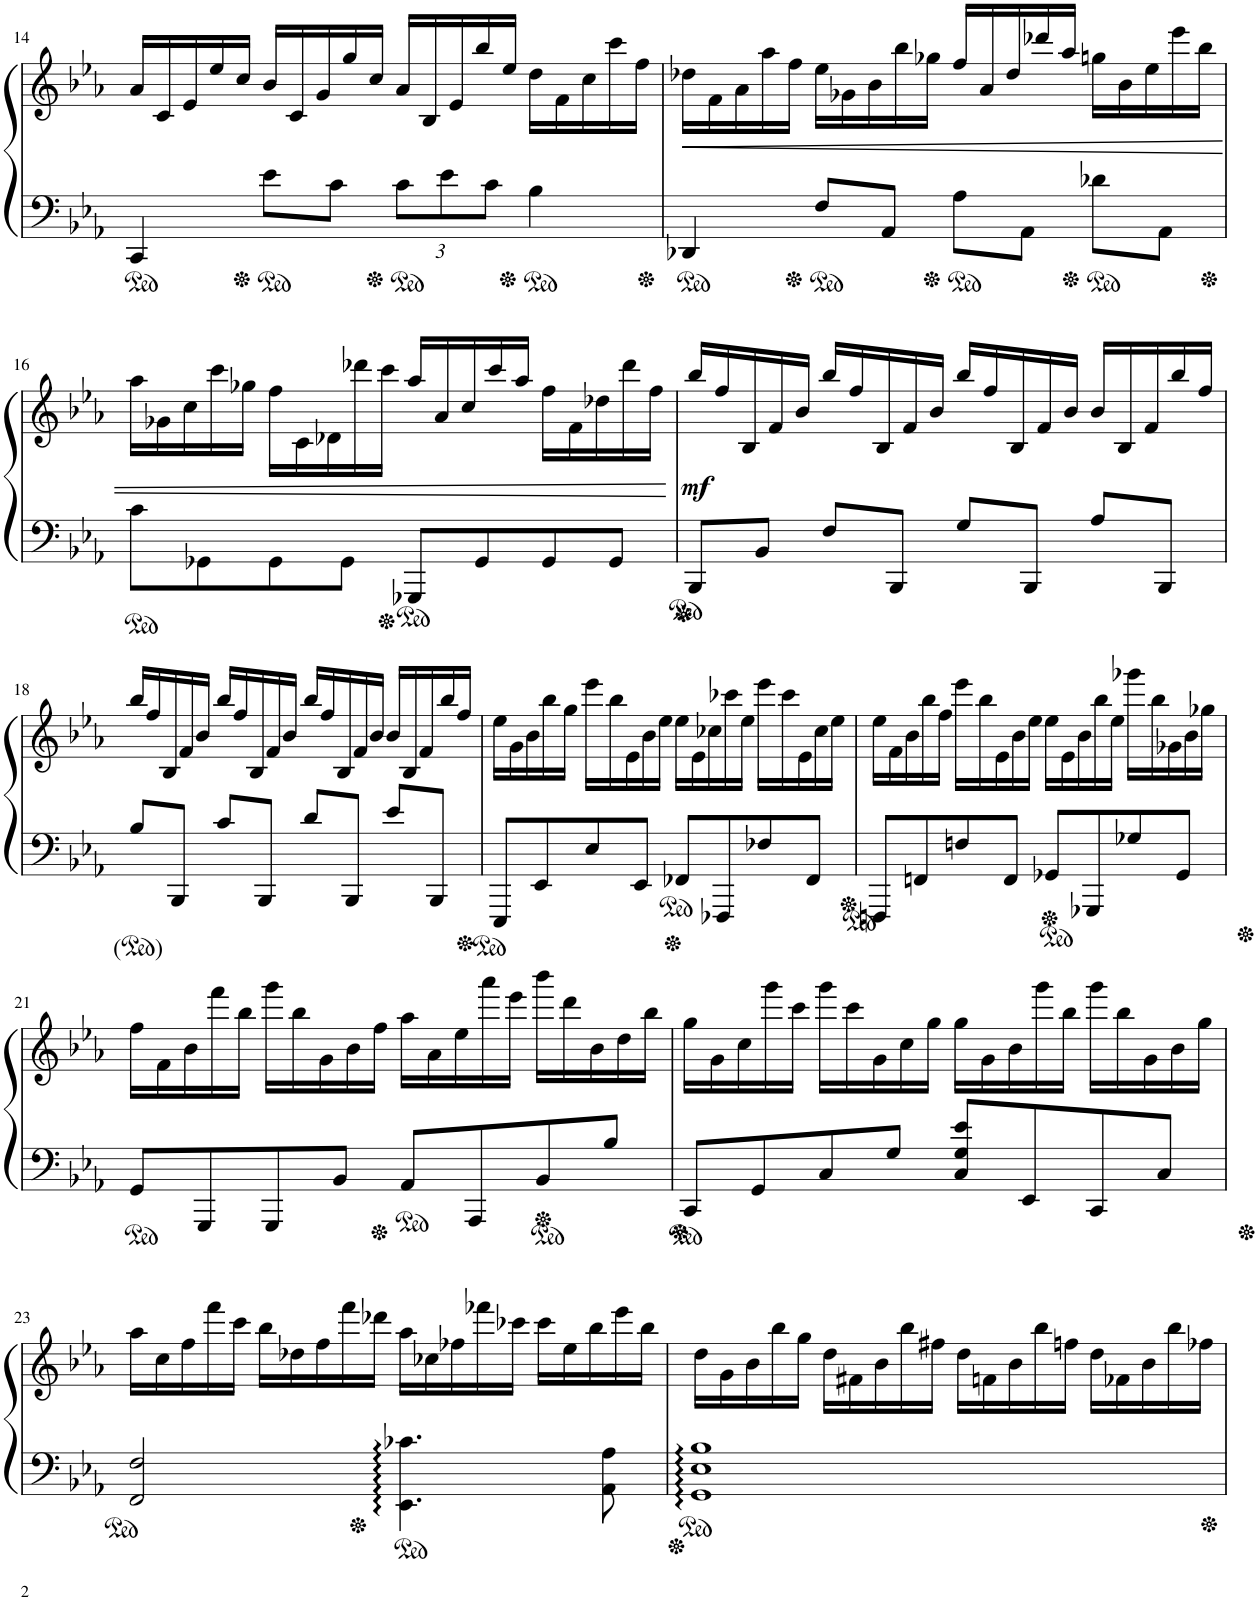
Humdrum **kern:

**kern	**kern	**dynam
*part1	*part1	*part1
*staff2	*staff1	*staff1/2
*I"Piano	*	*
*I'Pno.	*	*
!!LO:PB:g=z
*clefF4	*clefG2	*
*k[b-e-a-]	*k[b-e-a-]	*
*M4/4	*M4/4	*
*	*Xbrackettup	*
=14	=14	=14
4CC/	20a-/LL	.
.	20c/	.
.	20e-/	.
.	20ee-/	.
.	20cc/JJ	.
8e-\L	20b-/LL	.
.	20c/	.
.	20g/	.
8c\J	.	.
.	20gg/	.
.	20cc/JJ	.
*Xbrackettup	*	*
12c\L	20a-/LL	.
.	20B-/	.
12e-\	.	.
.	20e-/	.
.	20bb-/	.
12c\J	.	.
.	20ee-/JJ	.
4B-\	20dd\LL	.
.	20f\	.
.	20cc\	.
.	20ccc\	.
.	20ff\JJ	.
=15	=15	=15
!	!	!LO:HP:b
4DD-X/	20dd-X\LL	<
.	20f\	.
.	20a-\	.
.	20aa-\	.
.	20ff\JJ	.
8F/L	20ee-\LL	.
.	20g-X\	.
.	20b-\	.
8AA-/J	.	.
.	20bb-\	.
.	20gg-X\JJ	.
8A-\L	20ff/LL	.
.	20a-/	.
.	20dd-/	.
8AA-\J	.	.
.	20ddd-X/	.
.	20aa-/JJ	.
8d-X\L	20ggn\LL	.
.	20b-\	.
.	20ee-\	.
8AA-\J	.	.
.	20eee-\	.
.	20bb-\JJ	.
!!LO:LB:g=z
=16	=16	=16
8c\L	20aa-\LL	.
.	20g-X\	.
.	20cc\	.
8GG-X\	.	.
.	20ccc\	.
.	20gg-X\JJ	.
8GG-\	20ff\LL	.
.	20c\	.
.	20d-X\	.
8GG-\J	.	.
.	20ddd-X\	.
.	20ccc\JJ	.
8GGG-X/L	20aa-/LL	.
.	20a-/	.
.	20cc/	.
8GG-/	.	.
.	20ccc/	.
.	20aa-/JJ	.
8GG-/	20ff\LL	.
.	20f\	.
.	20dd-X\	.
8GG-/J	.	.
.	20ddd-\	.
.	20ff\JJ	.
.	.	[
=17	=17	=17
!	!	!LO:DY:b
8BBB-/L	20bb-/LL	mf
.	20ff/	.
.	20B-/	.
8BB-/J	.	.
.	20f/	.
.	20b-/JJ	.
8F/L	20bb-/LL	.
.	20ff/	.
.	20B-/	.
8BBB-/J	.	.
.	20f/	.
.	20b-/JJ	.
8G/L	20bb-/LL	.
.	20ff/	.
.	20B-/	.
8BBB-/J	.	.
.	20f/	.
.	20b-/JJ	.
8A-/L	20b-/LL	.
.	20B-/	.
.	20f/	.
8BBB-/J	.	.
.	20bb-/	.
.	20ff/JJ	.
!!LO:LB:g=z
=18	=18	=18
8B-/L	20bb-/LL	.
.	20ff/	.
.	20B-/	.
8BBB-/J	.	.
.	20f/	.
.	20b-/JJ	.
8c/L	20bb-/LL	.
.	20ff/	.
.	20B-/	.
8BBB-/J	.	.
.	20f/	.
.	20b-/JJ	.
8d/L	20bb-/LL	.
.	20ff/	.
.	20B-/	.
8BBB-/J	.	.
.	20f/	.
.	20b-/JJ	.
8e-/L	20b-/LL	.
.	20B-/	.
.	20f/	.
8BBB-/J	.	.
.	20bb-/	.
.	20ff/JJ	.
=19	=19	=19
8EEE-/L	20ee-\LL	.
.	20g\	.
.	20b-\	.
8EE-/	.	.
.	20bb-\	.
.	20gg\JJ	.
8E-/	20eee-\LL	.
.	20bb-\	.
.	20e-\	.
8EE-/J	.	.
.	20b-\	.
.	20ee-\JJ	.
8FF-X/L	20ee-\LL	.
.	20e-\	.
.	20cc-X\	.
8FFF-X/	.	.
.	20ccc-X\	.
.	20ee-\JJ	.
8F-X/	20eee-\LL	.
.	20ccc-\	.
.	20e-\	.
8FF-/J	.	.
.	20cc-\	.
.	20ee-\JJ	.
=20	=20	=20
8FFFn/L	20ee-\LL	.
.	20f\	.
.	20b-\	.
8FFn/	.	.
.	20bb-\	.
.	20ff\JJ	.
8Fn/	20eee-\LL	.
.	20bb-\	.
.	20e-\	.
8FF/J	.	.
.	20b-\	.
.	20ee-\JJ	.
8GG-X/L	20ee-\LL	.
.	20e-\	.
.	20b-\	.
8GGG-X/	.	.
.	20bb-\	.
.	20ee-\JJ	.
8G-X/	20ggg-X\LL	.
.	20bb-\	.
.	20g-X\	.
8GG-/J	.	.
.	20b-\	.
.	20gg-X\JJ	.
!!LO:LB:g=z
=21	=21	=21
8GG/L	20ff\LL	.
.	20f\	.
.	20b-\	.
8GGG/	.	.
.	20fff\	.
.	20bb-\JJ	.
8GGG/	20ggg\LL	.
.	20bb-\	.
.	20g\	.
8BB-/J	.	.
.	20b-\	.
.	20ff\JJ	.
8AA-/L	20aa-\LL	.
.	20a-\	.
.	20ee-\	.
8AAA-/	.	.
.	20aaa-\	.
.	20eee-\JJ	.
8BB-/	20bbb-\LL	.
.	20ddd\	.
.	20b-\	.
8B-/J	.	.
.	20dd\	.
.	20bb-\JJ	.
=22	=22	=22
8CC/L	20gg\LL	.
.	20g\	.
.	20cc\	.
8GG/	.	.
.	20ggg\	.
.	20ccc\JJ	.
8C/	20ggg\LL	.
.	20ccc\	.
.	20g\	.
8G/J	.	.
.	20cc\	.
.	20gg\JJ	.
8C/ 8G/ 8e-/L	20gg\LL	.
.	20g\	.
.	20b-\	.
8EE-/	.	.
.	20ggg\	.
.	20bb-\JJ	.
8CC/	20ggg\LL	.
.	20bb-\	.
.	20g\	.
8C/J	.	.
.	20b-\	.
.	20gg\JJ	.
!!LO:LB:g=z
=23	=23	=23
2FF/ 2F/	20aa-\LL	.
.	20cc\	.
.	20ff\	.
.	20fff\	.
.	20ccc\JJ	.
.	20bb-\LL	.
.	20dd-X\	.
.	20ff\	.
.	20fff\	.
.	20ddd-X\JJ	.
4.EE-\ 4.c-X\	20aa-\LL	.
.	20cc-X\	.
.	20ff-X\	.
.	20fff-X\	.
.	20ccc-X\JJ	.
.	20ccc-\LL	.
.	20ee-\	.
.	20bb-\	.
8AA-\ 8A-\	.	.
.	20eee-\	.
.	20bb-\JJ	.
=24	=24	=24
1GG 1E- 1B-	20dd\LL	.
.	20g\	.
.	20b-\	.
.	20bb-\	.
.	20gg\JJ	.
.	20dd\LL	.
.	20f#X\	.
.	20b-\	.
.	20bb-\	.
.	20ff#X\JJ	.
.	20dd\LL	.
.	20fn\	.
.	20b-\	.
.	20bb-\	.
.	20ffn\JJ	.
.	20dd\LL	.
.	20f-X\	.
.	20b-\	.
.	20bb-\	.
.	20ff-X\JJ	.
=	=	=
*-	*-	*-
